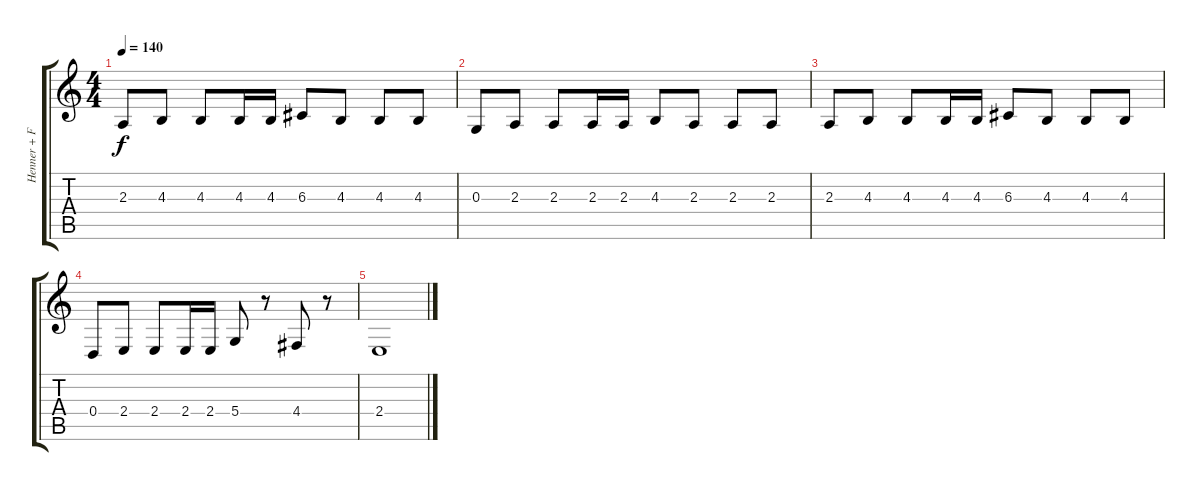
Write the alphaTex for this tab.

\track ("Henner + Floyd - Choir" "Henner + F") {instrument choiraahs}
\staff {score tabs}
\tuning (E4 B3 G3 D3 A2 E2) {hide}
\ts (4 4)
\tempo 140
\clef g2
\ks c
2.3.8{dy f} 4.3.8 4.3.8 4.3.16 4.3.16 6.3.8 4.3.8 4.3.8 4.3.8 |
0.3.8 2.3.8 2.3.8 2.3.16 2.3.16 4.3.8 2.3.8 2.3.8 2.3.8 |
2.3.8 4.3.8 4.3.8 4.3.16 4.3.16 6.3.8 4.3.8 4.3.8 4.3.8 |
0.4.8 2.4.8 2.4.8 2.4.16 2.4.16 5.4.8 r.8 4.4.8 r.8 |
2.4.1
